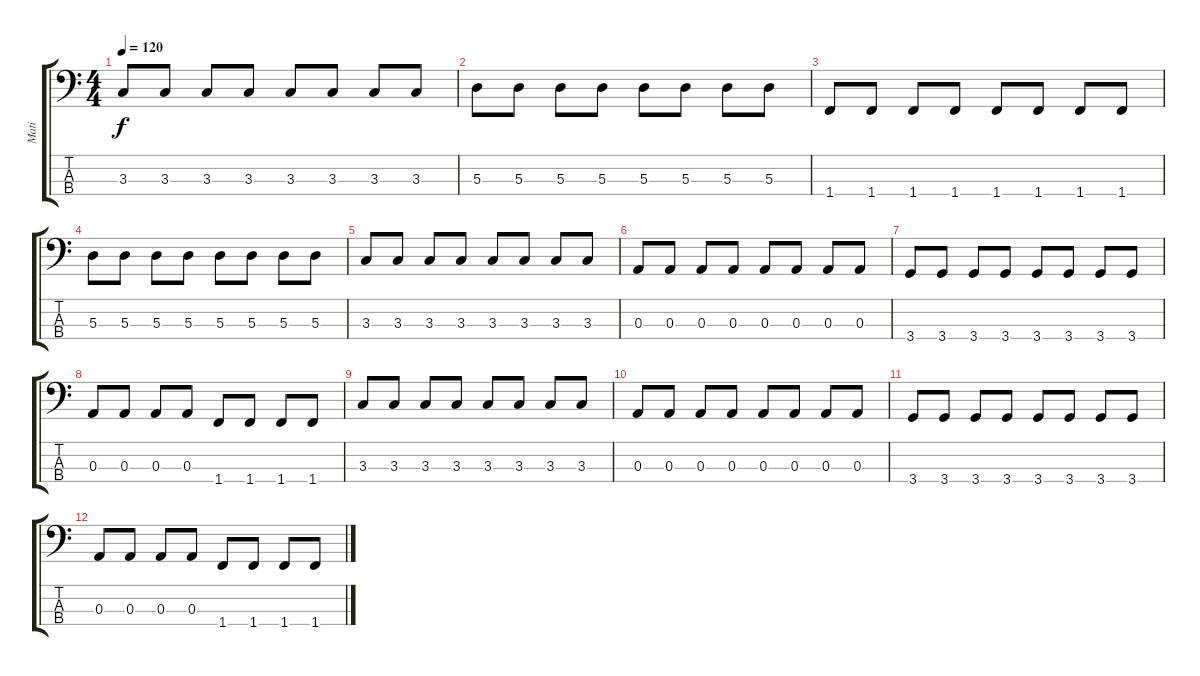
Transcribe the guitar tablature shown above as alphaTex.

\track ("Mati" "Mati") {instrument electricbasspick}
\staff {score tabs}
\tuning (G2 D2 A1 E1) {hide}
\ts (4 4)
\tempo 120
\clef f4
\ks c
3.3.8{dy f} 3.3.8 3.3.8 3.3.8 3.3.8 3.3.8 3.3.8 3.3.8 |
5.3.8 5.3.8 5.3.8 5.3.8 5.3.8 5.3.8 5.3.8 5.3.8 |
1.4.8 1.4.8 1.4.8 1.4.8 1.4.8 1.4.8 1.4.8 1.4.8 |
5.3.8 5.3.8 5.3.8 5.3.8 5.3.8 5.3.8 5.3.8 5.3.8 |
3.3.8 3.3.8 3.3.8 3.3.8 3.3.8 3.3.8 3.3.8 3.3.8 |
0.3.8 0.3.8 0.3.8 0.3.8 0.3.8 0.3.8 0.3.8 0.3.8 |
3.4.8 3.4.8 3.4.8 3.4.8 3.4.8 3.4.8 3.4.8 3.4.8 |
0.3.8 0.3.8 0.3.8 0.3.8 1.4.8 1.4.8 1.4.8 1.4.8 |
3.3.8 3.3.8 3.3.8 3.3.8 3.3.8 3.3.8 3.3.8 3.3.8 |
0.3.8 0.3.8 0.3.8 0.3.8 0.3.8 0.3.8 0.3.8 0.3.8 |
3.4.8 3.4.8 3.4.8 3.4.8 3.4.8 3.4.8 3.4.8 3.4.8 |
0.3.8 0.3.8 0.3.8 0.3.8 1.4.8 1.4.8 1.4.8 1.4.8
